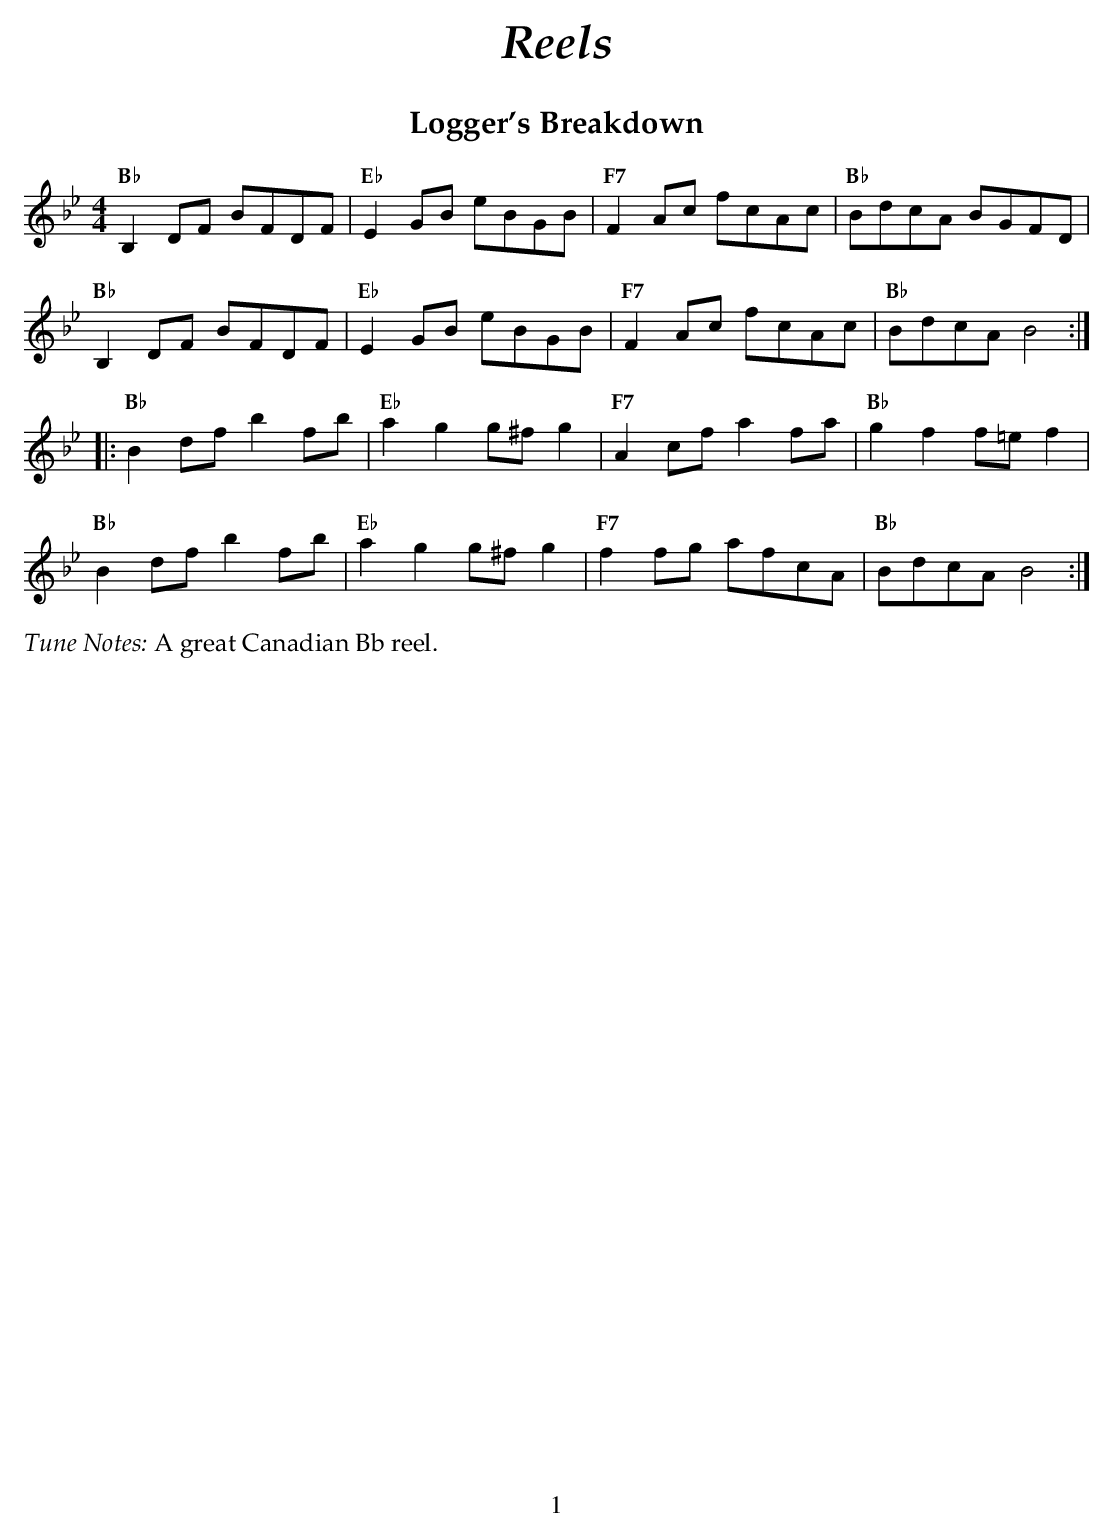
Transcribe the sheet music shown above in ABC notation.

X:1
T:Logger's Breakdown
M:4/4
L:1/8
K:Bb
   "Bb" B,2DF BFDF | "Eb" E2GB eBGB   | "F7" F2Ac fcAc   |"Bb" BdcA BGFD |
   "Bb" B,2DF BFDF | "Eb" E2GB eBGB   | "F7" F2Ac fcAc   |"Bb" BdcA B4  :|
|: "Bb" B2df b2fb  | "Eb" a2g2 g^f g2 | "F7" A2 cf a2 fa | "Bb" g2f2f=ef2|
   "Bb" B2df b2fb  | "Eb" a2g2 g^f g2 | "F7" f2 fg afcA  | "Bb"BdcA B4  :|
